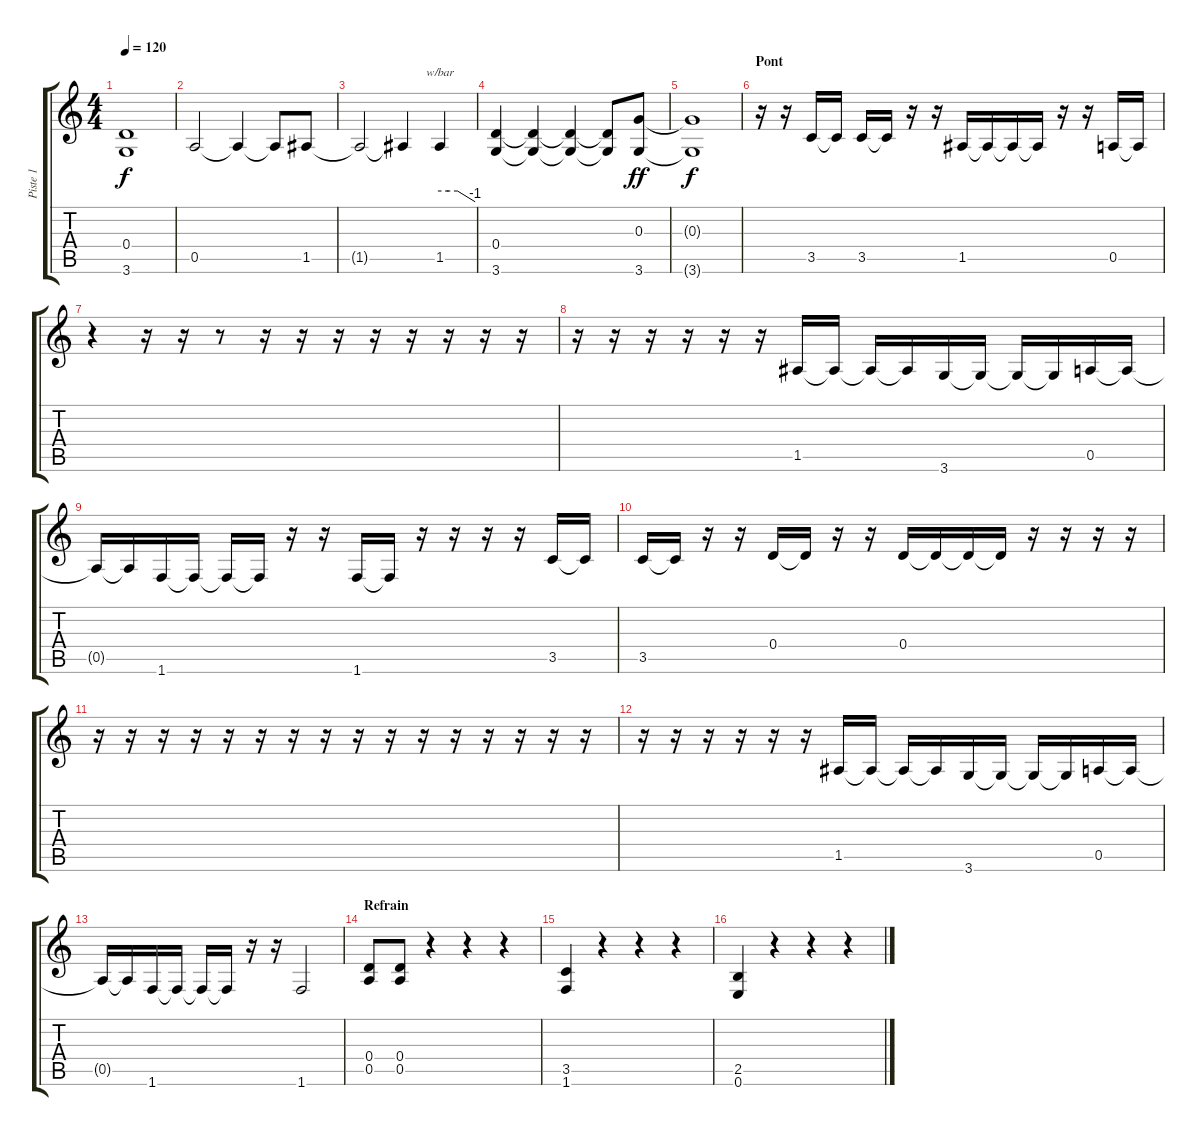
\track ("Piste 1" "Piste 1") {instrument overdrivenguitar}
\staff {score tabs}
\tuning (E4 B3 G3 D3 A2 E2) {hide}
\ts (4 4)
\tempo 120
\clef g2
\ks c
(0.4{t} 3.6{t}).1{dy f} |
0.5.2 0.5{t}.4 0.5{t}.8 1.5.8 |
1.5{t}.2 1.5{t}.4 1.5.4{tbe (custom default 0 0 15 0 30 0 60 -4)} |
(0.4 3.6).4 (0.4{t} 3.6{t}).4 (0.4{t} 3.6{t}).4 (0.4{t} 3.6{t}).8 (0.3 3.6).8{dy ff} |
(0.3{t} 3.6{t}).1{dy f} |
\section ("" "Pont")
r.16 r.16 3.5.16 3.5{t}.16 3.5.16 3.5{t}.16 r.16 r.16 1.5.16 1.5{t}.16 1.5{t}.16 1.5{t}.16 r.16 r.16 0.5.16 0.5{t}.16 |
r.4 r.16 r.16 r.8 r.16 r.16 r.16 r.16 r.16 r.16 r.16 r.16 |
r.16 r.16 r.16 r.16 r.16 r.16 1.5.16 1.5{t}.16 1.5{t}.16 1.5{t}.16 3.6.16 3.6{t}.16 3.6{t}.16 3.6{t}.16 0.5.16 0.5{t}.16 |
0.5{t}.16 0.5{t}.16 1.6.16 1.6{t}.16 1.6{t}.16 1.6{t}.16 r.16 r.16 1.6.16 1.6{t}.16 r.16 r.16 r.16 r.16 3.5.16 3.5{t}.16 |
3.5.16 3.5{t}.16 r.16 r.16 0.4.16 0.4{t}.16 r.16 r.16 0.4.16 0.4{t}.16 0.4{t}.16 0.4{t}.16 r.16 r.16 r.16 r.16 |
r.16 r.16 r.16 r.16 r.16 r.16 r.16 r.16 r.16 r.16 r.16 r.16 r.16 r.16 r.16 r.16 |
r.16 r.16 r.16 r.16 r.16 r.16 1.5.16 1.5{t}.16 1.5{t}.16 1.5{t}.16 3.6.16 3.6{t}.16 3.6{t}.16 3.6{t}.16 0.5.16 0.5{t}.16 |
0.5{t}.16 0.5{t}.16 1.6.16 1.6{t}.16 1.6{t}.16 1.6{t}.16 r.16 r.16 1.6.2 |
\section ("" "Refrain")
(0.4 0.5).8 (0.4 0.5).8 r.4 r.4 r.4 |
(3.5 1.6).4 r.4 r.4 r.4 |
(2.5 0.6).4 r.4 r.4 r.4
